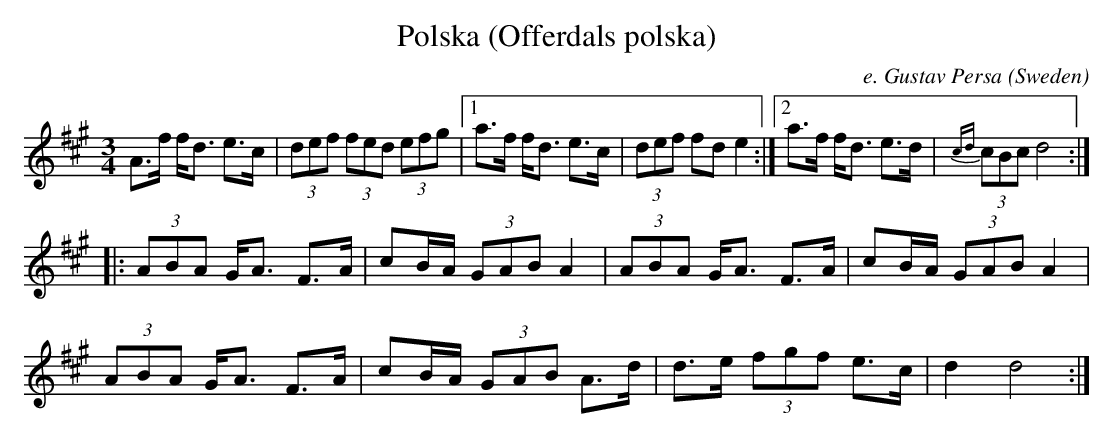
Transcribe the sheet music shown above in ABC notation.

X:1
T:Polska (Offerdals polska)
O:Sweden
M:3/4
C:e. Gustav Persa
K:DLydian
A>f f<d e>c|(3def (3fed (3efg|1\
 a>f f<d e>c|(3def fd e2 :|2\
 a>f f<d e>d|(3{cd}cBc d4:|
|:\
(3ABA G<A F>A|cB/A/ (3GAB A2|\
(3ABA G<A F>A|cB/A/ (3GAB A2|
(3ABA G<A F>A|cB/A/ (3GAB A>d|\
d>e (3fgf e>c|d2 d4:|
